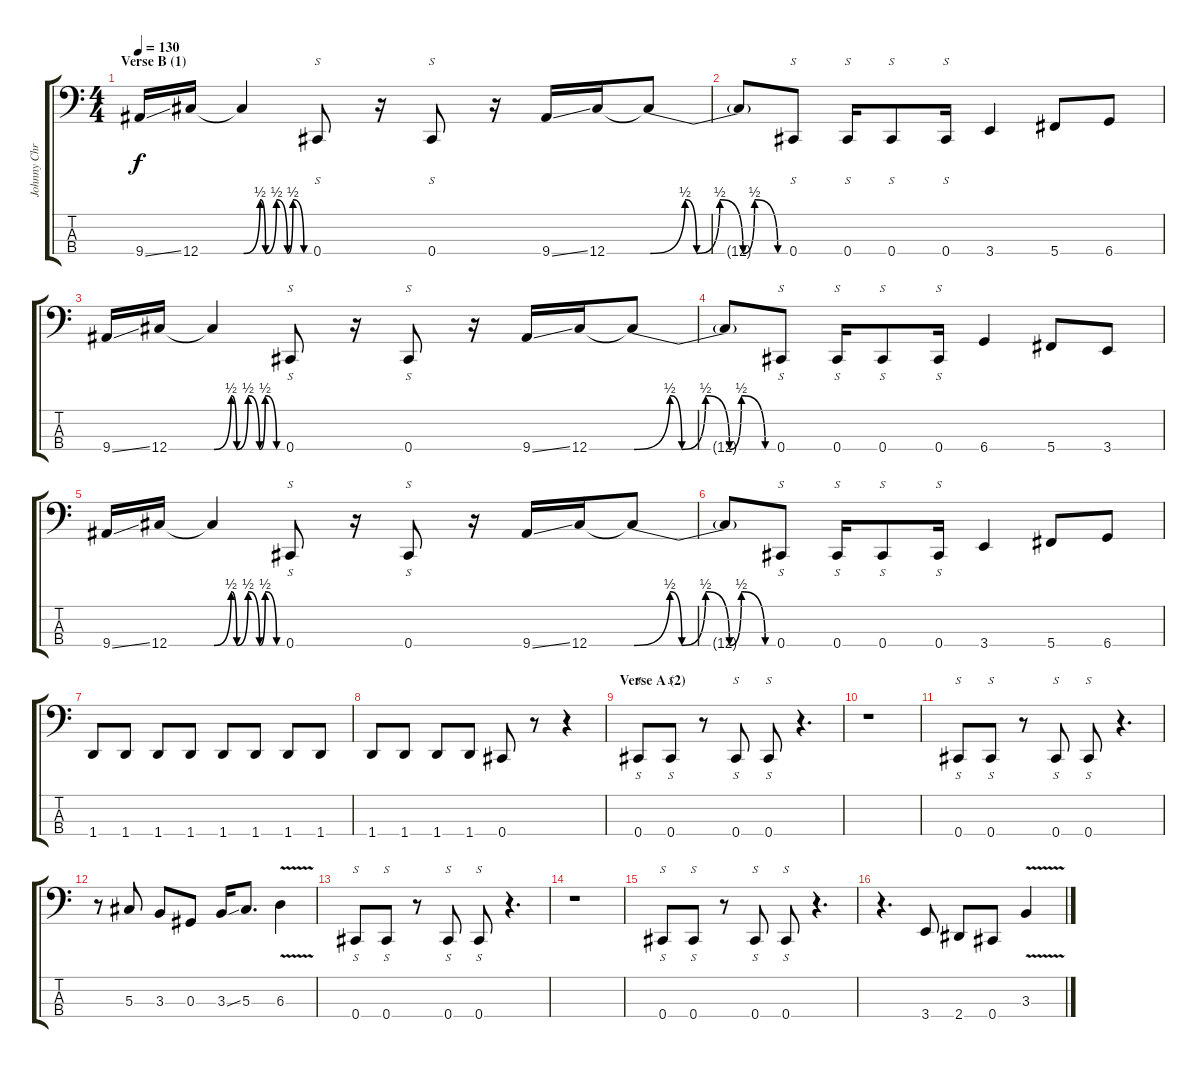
\track ("Johnny Christ (Bass)" "Johnny Chr") {instrument electricbassfinger}
\staff {score tabs}
\tuning (Gb2 Db2 Ab1 Db1) {hide}
\ts (4 4)
\section ("" "Verse B (1)")
\tempo 130
\clef f4
\ks c
9.4{ss}.16{dy f} 12.4.16 12.4{be (custom 0 0 15 2 20 0 30 2 40 0 45 2 55 0 60 0) t}.4 0.4.8{s} r.16 0.4.8{s} r.16 9.4{ss}.16 12.4.16 12.4{be (custom 0 0 15 2 20 0 30 2 40 0 45 2 55 0 60 0) t}.8 |
12.4{t}.8 0.4.8{s} 0.4.16{s} 0.4.8{s} 0.4.16{s} 3.4.4 5.4.8 6.4.8 |
9.4{ss}.16 12.4.16 12.4{be (custom 0 0 15 2 20 0 30 2 40 0 45 2 55 0 60 0) t}.4 0.4.8{s} r.16 0.4.8{s} r.16 9.4{ss}.16 12.4.16 12.4{be (custom 0 0 15 2 20 0 30 2 40 0 45 2 55 0 60 0) t}.8 |
12.4{t}.8 0.4.8{s} 0.4.16{s} 0.4.8{s} 0.4.16{s} 6.4.4 5.4.8 3.4.8 |
9.4{ss}.16 12.4.16 12.4{be (custom 0 0 15 2 20 0 30 2 40 0 45 2 55 0 60 0) t}.4 0.4.8{s} r.16 0.4.8{s} r.16 9.4{ss}.16 12.4.16 12.4{be (custom 0 0 15 2 20 0 30 2 40 0 45 2 55 0 60 0) t}.8 |
12.4{t}.8 0.4.8{s} 0.4.16{s} 0.4.8{s} 0.4.16{s} 3.4.4 5.4.8 6.4.8 |
1.4.8 1.4.8 1.4.8 1.4.8 1.4.8 1.4.8 1.4.8 1.4.8 |
1.4.8 1.4.8 1.4.8 1.4.8 0.4.8 r.8 r.4 |
\section ("" "Verse A (2)")
0.4.8{s} 0.4.8{s} r.8 0.4.8{s} 0.4.8{s} r.4{d} |
r.1 |
0.4.8{s} 0.4.8{s} r.8 0.4.8{s} 0.4.8{s} r.4{d} |
r.8 5.3.8 3.3.8 0.3.8 3.3{ss}.16 5.3.8{d} 6.3{v}.4 |
0.4.8{s} 0.4.8{s} r.8 0.4.8{s} 0.4.8{s} r.4{d} |
r.1 |
0.4.8{s} 0.4.8{s} r.8 0.4.8{s} 0.4.8{s} r.4{d} |
r.4{d} 3.4.8 2.4.8 0.4.8 3.3{v}.4
